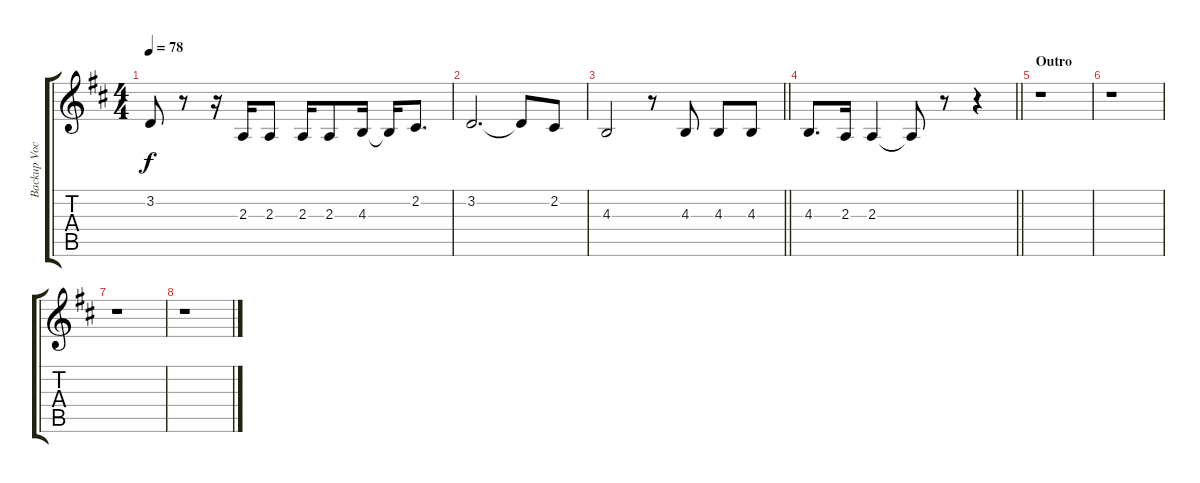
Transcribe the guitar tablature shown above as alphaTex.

\track ("Backup Vocal 1" "Backup Voc") {instrument acousticgrandpiano}
\staff {score tabs}
\tuning (E4 B3 G3 D3 A2 E2) {hide}
\ts (4 4)
\tempo 78
\clef g2
\ks d
3.2.8{dy f} r.8 r.16 2.3.16 2.3.8 2.3.16 2.3.8 4.3.16 4.3{t}.16 2.2.8{d} |
3.2.2{d} 3.2{t}.8 2.2.8 |
\barLineRight lightlight
4.3.2 r.8 4.3.8 4.3.8 4.3.8 |
\barLineRight lightlight
4.3.8{d} 2.3.16 2.3.4 2.3{t}.8 r.8 r.4 |
\section ("" "Outro")
r.1 |
r.1 |
r.1 |
r.1
